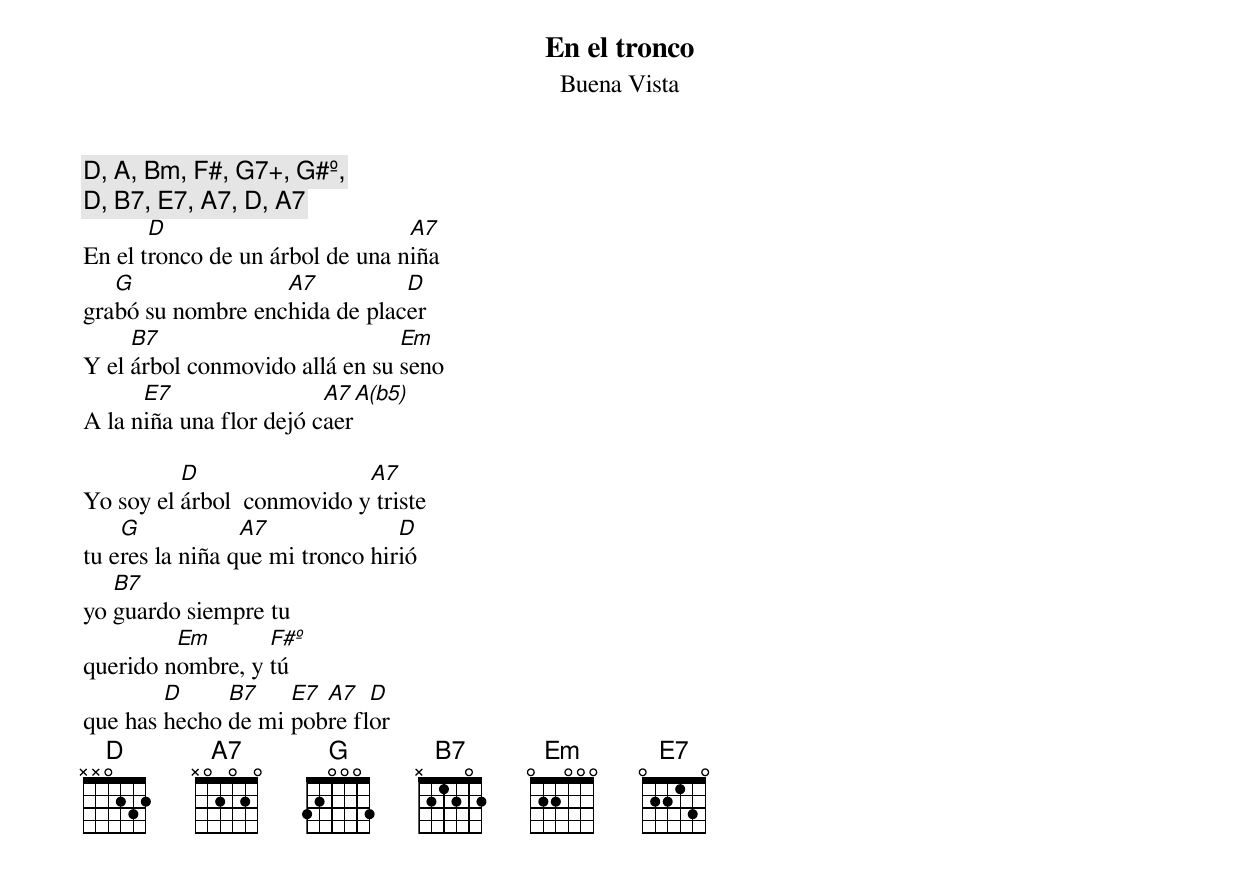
En el tronco
Buena Vista

D, A, Bm, F#, G7+, G#º,
D, B7, E7, A7, D, A7
       D                         A7
En el tronco de un árbol de una niña
   G               A7          D
grabó su nombre enchida de placer
     B7                         Em
Y el árbol conmovido allá en su seno
      E7                 A7   A(b5)
A la niña una flor dejó caer

          D                 A7
Yo soy el árbol  conmovido y triste
    G            A7              D
tu eres la niña que mi tronco hirió
   B7
yo guardo siempre tu
         Em       F#º
querido nombre, y tú
        D     B7    E7 A7   D
que has hecho de mi pobre flor
